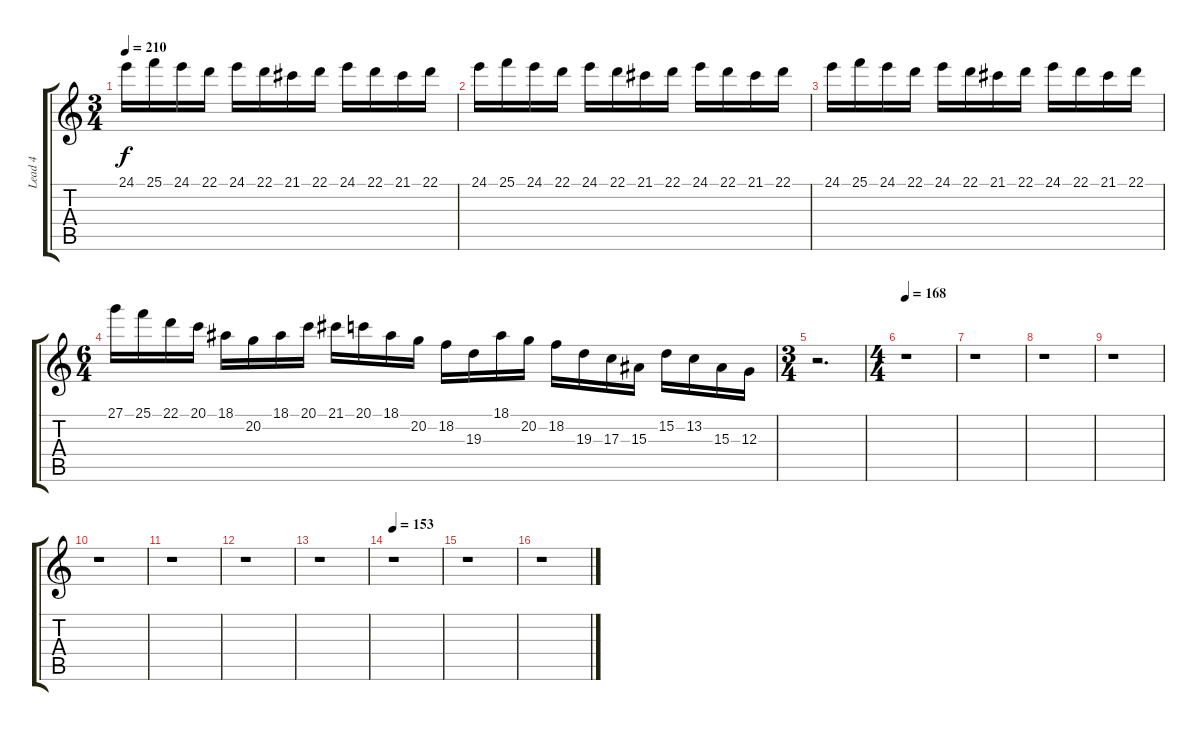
\track ("Lead 4" "Lead 4") {instrument kalimba}
\staff {score tabs}
\tuning (E4 B3 G3 D3 A2 E2) {hide}
\ts (3 4)
\tempo 210
\clef g2
\ks c
24.1.16{dy f instrument kalimba} 25.1.16 24.1.16 22.1.16 24.1.16 22.1.16 21.1.16 22.1.16 24.1.16 22.1.16 21.1.16 22.1.16 |
24.1.16 25.1.16 24.1.16 22.1.16 24.1.16 22.1.16 21.1.16 22.1.16 24.1.16 22.1.16 21.1.16 22.1.16 |
24.1.16 25.1.16 24.1.16 22.1.16 24.1.16 22.1.16 21.1.16 22.1.16 24.1.16 22.1.16 21.1.16 22.1.16 |
\ts (6 4)
27.1.16 25.1.16 22.1.16 20.1.16 18.1.16 20.2.16 18.1.16 20.1.16 21.1.16 20.1.16 18.1.16 20.2.16 18.2.16 19.3.16 18.1.16 20.2.16 18.2.16 19.3.16 17.3.16 15.3.16 15.2.16 13.2.16 15.3.16 12.3.16 |
\ts (3 4)
r.2{d} |
\ts (4 4)
\tempo 168
r.1 |
r.1 |
r.1 |
r.1 |
r.1 |
r.1 |
r.1 |
r.1 |
\tempo 153
r.1 |
r.1 |
r.1
